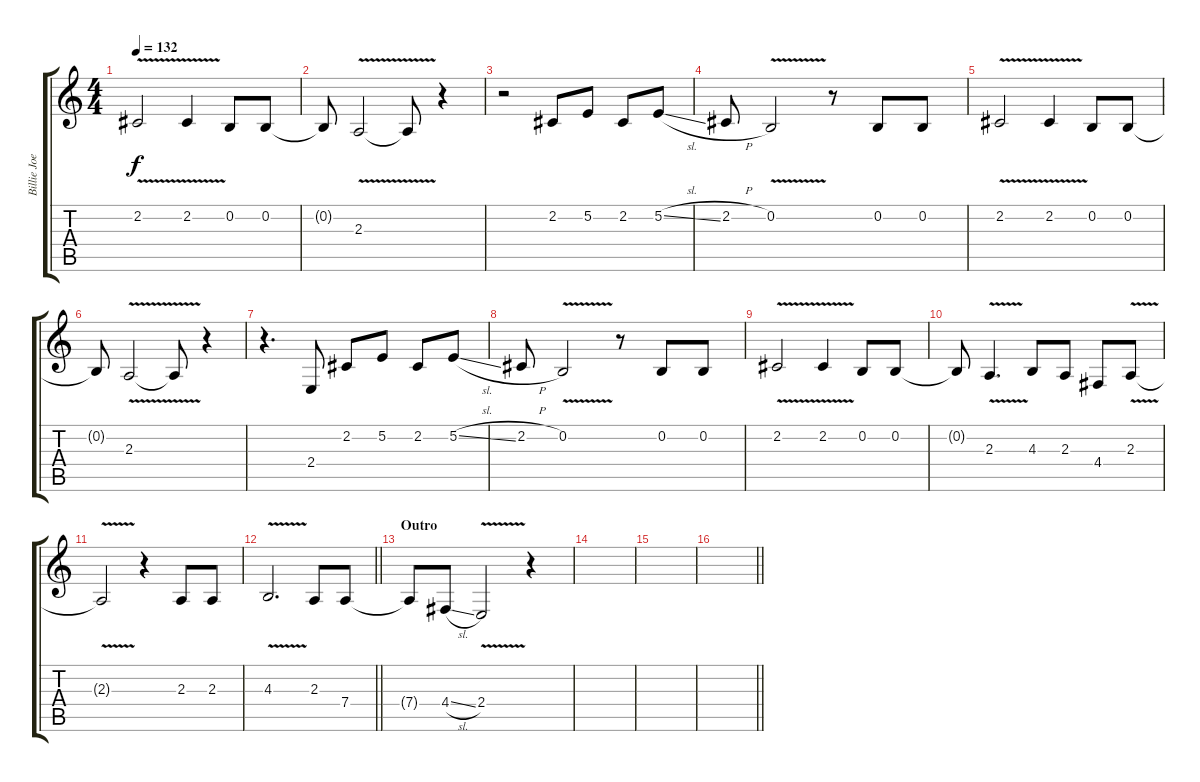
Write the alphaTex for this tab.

\track ("Billie Joe Armstrong [Vocals]" "Billie Joe") {instrument clarinet}
\staff {score tabs}
\tuning (E4 B3 G3 D3 A2 E2) {hide}
\ts (4 4)
\tempo 132
\clef g2
\ks c
2.2{v}.2{dy f} 2.2{v}.4 0.2.8 0.2.8 |
0.2{t}.8 2.3{v}.2 2.3{t}.8 r.4 |
r.2 2.2.8 5.2.8 2.2.8 5.2{sl}.8 |
2.2{h}.8 0.2{v}.2 r.8 0.2.8 0.2.8 |
2.2{v}.2 2.2{v}.4 0.2.8 0.2.8 |
0.2{t}.8 2.3{v}.2 2.3{t}.8 r.4 |
r.4{d} 2.4.8 2.2.8 5.2.8 2.2.8 5.2{sl}.8 |
2.2{h}.8 0.2{v}.2 r.8 0.2.8 0.2.8 |
2.2{v}.2 2.2{v}.4 0.2.8 0.2.8 |
0.2{t}.8 2.3{v}.4{d} 4.3.8 2.3.8 4.4.8 2.3{v}.8 |
2.3{t}.2 r.4 2.3.8 2.3.8 |
\barLineRight lightlight
4.3{v}.2{d} 2.3.8 7.4.8 |
\section ("" "Outro")
7.4{t}.8 4.4{sl}.8 2.4{v}.2 r.4 |
|
|
\barLineRight lightlight
